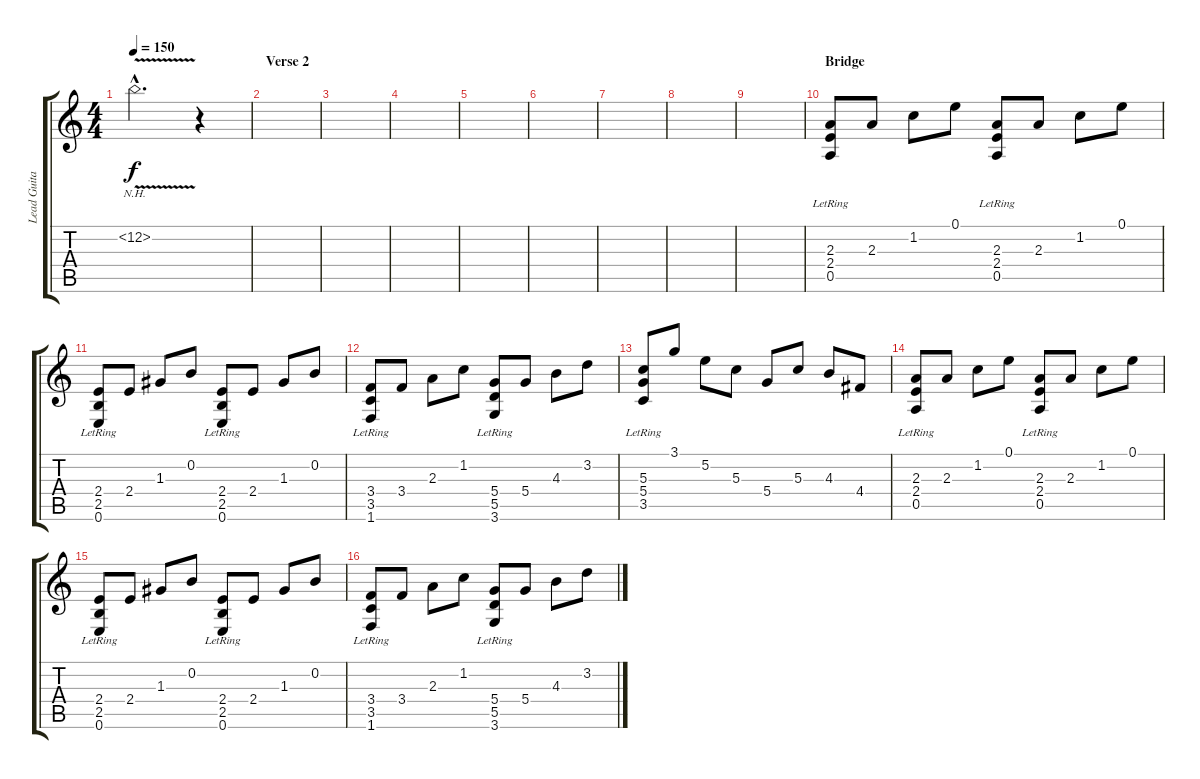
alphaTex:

\track ("Lead Guitar" "Lead Guita") {instrument distortionguitar}
\staff {score tabs}
\tuning (E4 B3 G3 D3 A2 E2) {hide}
\ts (4 4)
\tempo 150
\clef g2
\ks c
13.2{nh v hac}.2{d dy f} r.4 |
\section ("" "Verse 2")
|
|
|
|
|
|
|
|
\section ("" "Bridge")
(2.3{lr} 2.4{lr} 0.5{lr}).8 2.3.8 1.2.8 0.1.8 (2.3 2.4{lr} 0.5).8 2.3.8 1.2.8 0.1.8 |
(2.4{lr} 2.5{lr} 0.6{lr}).8 2.4.8 1.3.8 0.2.8 (2.4{lr} 2.5{lr} 0.6{lr}).8 2.4.8 1.3.8 0.2.8 |
(3.4 3.5{lr} 1.6{lr}).8 3.4.8 2.3.8 1.2.8 (5.4{lr} 5.5{lr} 3.6{lr}).8 5.4.8 4.3.8 3.2.8 |
(5.3{lr} 5.4{lr} 3.5{lr}).8 3.1.8 5.2.8 5.3.8 5.4.8 5.3.8 4.3.8 4.4.8 |
(2.3{lr} 2.4{lr} 0.5{lr}).8 2.3.8 1.2.8 0.1.8 (2.3 2.4{lr} 0.5).8 2.3.8 1.2.8 0.1.8 |
(2.4{lr} 2.5{lr} 0.6{lr}).8 2.4.8 1.3.8 0.2.8 (2.4{lr} 2.5{lr} 0.6{lr}).8 2.4.8 1.3.8 0.2.8 |
(3.4 3.5{lr} 1.6{lr}).8 3.4.8 2.3.8 1.2.8 (5.4{lr} 5.5{lr} 3.6{lr}).8 5.4.8 4.3.8 3.2.8
